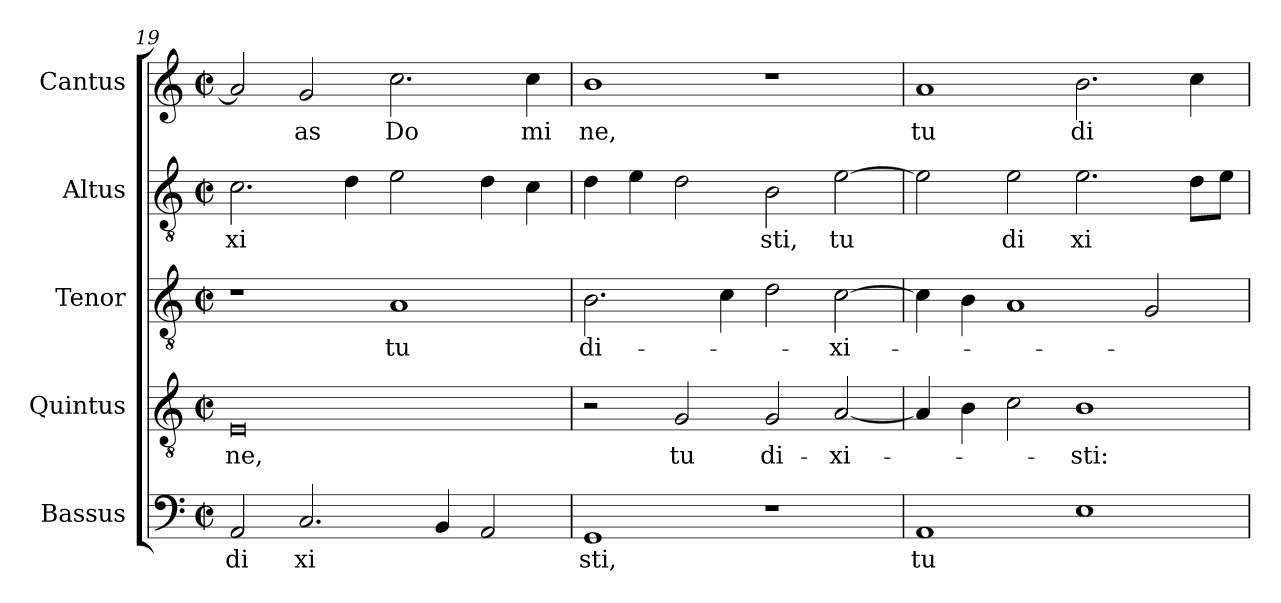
**kern	**text	**kern	**text	**kern	**text	**kern	**text	**kern	**text
*part5	*part5	*part4	*part4	*part3	*part3	*part2	*part2	*part1	*part1
*staff5	*staff5	*staff4	*staff4	*staff3	*staff3	*staff2	*staff2	*staff1	*staff1
*I"Bassus	*	*I"Quintus	*	*I"Tenor	*	*I"Altus	*	*I"Cantus	*
*clefF4	*	*clefGv2	*	*clefGv2	*	*clefGv2	*	*clefG2	*
*M2/2	*	*M2/2	*	*M2/2	*	*M2/2	*	*M2/2	*
*met(c|)	*	*met(c|)	*	*met(c|)	*	*met(c|)	*	*met(c|)	*
=19	=19	=19	=19	=19	=19	=19	=19	=19	=19
!	!LO:LY:b:cj	!	!LO:LY:b:cj	!	!	!	!LO:LY:b:cj	!	!
2AA/	di	0E	-ne,	1r	.	2.c\	xi	2a/]	.
!	!LO:LY:b:cj	!	!	!	!	!	!	!	!LO:LY:b:cj
2.C/	xi	.	.	.	.	.	.	2g/	as
.	.	.	.	.	.	4d\	.	.	.
!	!	!	!	!	!LO:LY:b:cj	!	!	!	!LO:LY:b:cj
.	.	.	.	1A	tu	2e\	.	2.cc\	Do
4BB/	.	.	.	.	.	.	.	.	.
2AA/	.	.	.	.	.	4d\	.	.	.
!	!	!	!	!	!	!	!	!	!LO:LY:b:cj
.	.	.	.	.	.	4c\	.	4cc\	mi
=20	=20	=20	=20	=20	=20	=20	=20	=20	=20
!	!LO:LY:b:cj	!	!	!	!LO:LY:b:cj	!	!	!	!LO:LY:b:cj
1GG	sti,	2r	.	2.B\	di-	4d\	.	1b	ne,
.	.	.	.	.	.	4e\	.	.	.
!	!	!	!LO:LY:b:cj	!	!	!	!	!	!
.	.	2G/	tu	.	.	2d\	.	.	.
.	.	.	.	4c\	.	.	.	.	.
!	!	!	!LO:LY:b:cj	!	!	!	!LO:LY:b:cj	!	!
1r	.	2G/	di-	2d\	.	2B\	sti,	1r	.
!	!	!	!LO:LY:b:cj	!	!LO:LY:b:cj	!	!LO:LY:b:cj	!	!
.	.	[<2A/	-xi-	[>2c\	-xi-	[>2e\	tu	.	.
=21	=21	=21	=21	=21	=21	=21	=21	=21	=21
!	!LO:LY:b:cj	!	!	!	!	!	!	!	!LO:LY:b:cj
1AA	tu	4A/]	.	4c\]	.	2e\]	.	1a	tu
.	.	4B\	.	4B\	.	.	.	.	.
!	!	!	!	!	!	!	!LO:LY:b:cj	!	!
.	.	2c\	.	1A	.	2e\	di	.	.
!	!	!	!LO:LY:b:cj	!	!	!	!LO:LY:b:cj	!	!LO:LY:b:cj
1E	.	1B	-sti:	.	.	2.e\	xi	2.b\	di
.	.	.	.	2G/	.	.	.	.	.
.	.	.	.	.	.	8d\L	.	4cc\	.
.	.	.	.	.	.	8e\J	.	.	.
=	=	=	=	=	=	=	=	=	=
*-	*-	*-	*-	*-	*-	*-	*-	*-	*-
